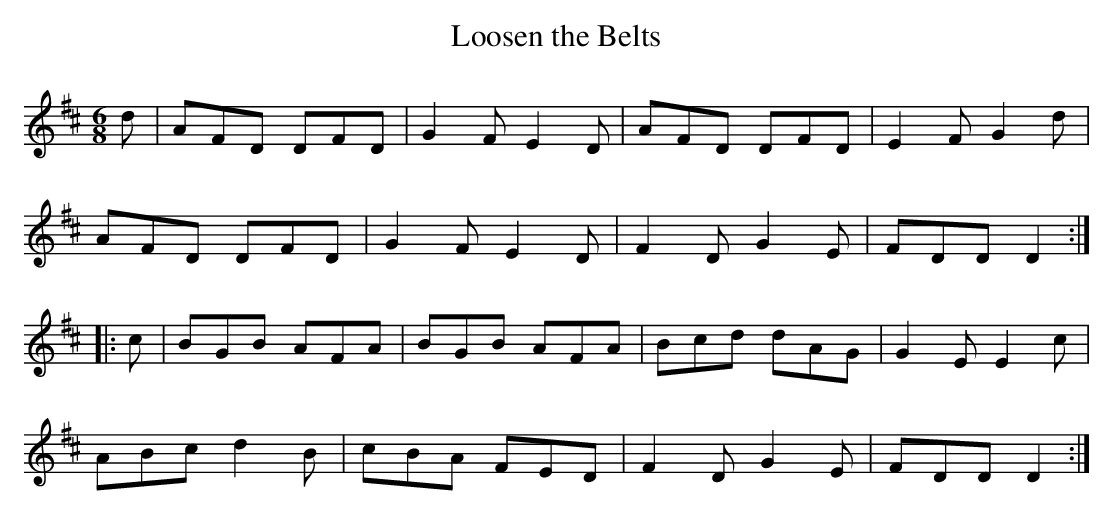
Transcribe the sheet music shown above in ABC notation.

X:1
T:Loosen the Belts
M:6/8
L:1/8
K:D
d|AFD DFD|G2F E2D|AFD DFD |E2F G2d|
AFD DFD|G2F E2D|F2D G2E|FDD D2:|
|:c|BGB AFA|BGB AFA|Bcd dAG|G2E E2c|
ABc d2B|cBA FED|F2D G2E|FDD D2:|
